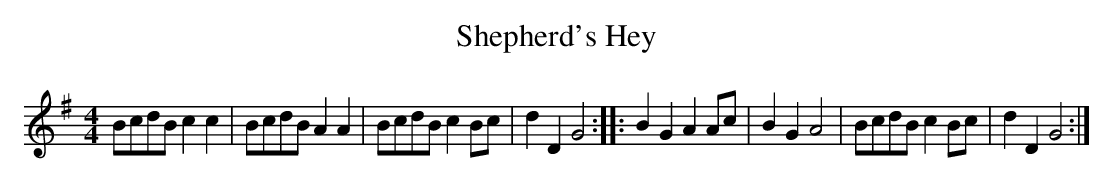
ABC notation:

X:1
T:Shepherd's Hey
M:4/4
L:1/8
K:G
BcdB c2 c2 | BcdB A2 A2 | BcdB c2 Bc | d2 D2 G4 :||: B2 G2 A2 Ac | B2 G2 A4 | BcdB c2 Bc | d2 D2 G4 :|
